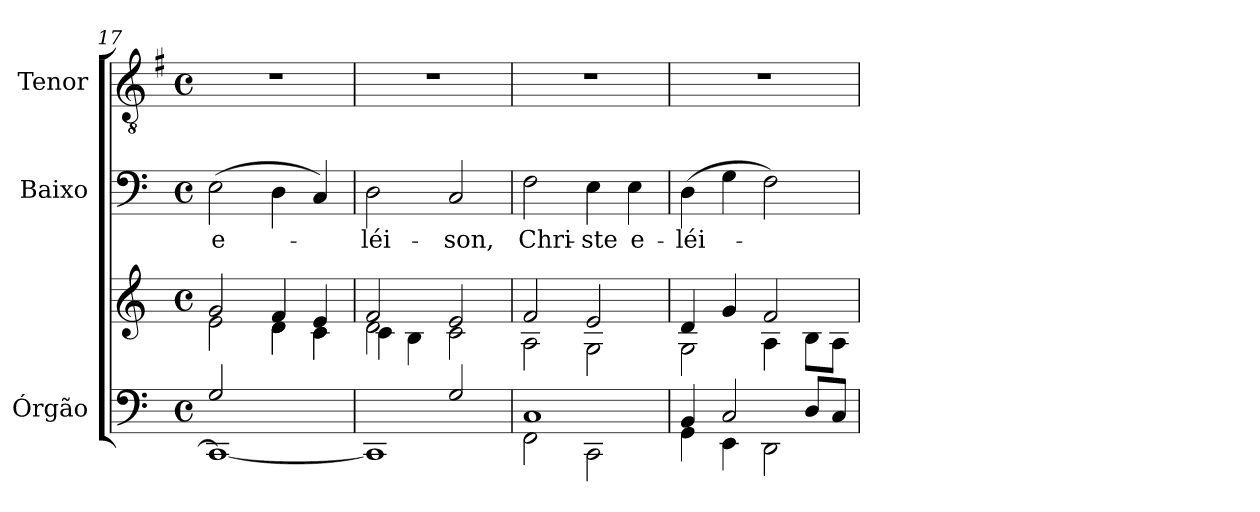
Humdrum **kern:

**kern	**kern	**kern	**text	**kern
*part3	*part3	*part2	*part2	*part1
*staff4	*staff3	*staff2	*staff2	*staff1
*I"Órgão	*	*I"Baixo	*	*I"Tenor
*I'Órg.	*	*	*	*I'Tr.
*clefF4	*clefG2	*clefF4	*	*clefGv2
*	*	*	*	*ITrd4c7
*k[]	*k[]	*k[]	*	*k[]
*C:	*C:	*C:	*	*C:
*M4/4	*M4/4	*M4/4	*	*M4/4
*met(c)	*met(c)	*met(c)	*	*met(c)
=17	=17	=17	=17	=17
*^	*^	*	*	*
*	*	*	*^	*	*	*
!	!	!	!	!	!	!LO:LY:b:color=#000000	!
2Gi/	1CCi_<	2gi/	2ei\	2ryy	(2Ei\	e-	1r
2ryy	.	4fi/	4di\	4di\	4Di\	.	.
.	.	4ei/	4ci\	4ci\	4Ci/)	.	.
=18	=18	=18	=18	=18	=18	=18	=18
!	!	!	!	!	!	!LO:LY:b:color=#000000	!
2ryy	1CCi]	2fi/	2di\	4ci\	2Di\	-léi-	1r
.	.	.	.	4Bi\	.	.	.
!	!	!	!	!	!	!LO:LY:b:color=#000000	!
2Gi/	.	2ei/	2ci\	2ryy	2Ci/	-son,	.
*	*	*	*v	*v	*	*	*
!!LO:PB:g=z
=19	=19	=19	=19	=19	=19	=19
*	*	*	*^	*	*	*
!	!	!	!	!	!	!LO:LY:b:color=#000000	!
*	*	*	*v	*v	*	*	*
1Ci	2FFi\	2fi/	2Ai\	2Fi\	Chri-	1r
!	!	!	!	!	!LO:LY:b:color=#000000	!
.	2CCi\	2ei/	2Gi\	4Ei\	-ste	.
!	!	!	!	!	!LO:LY:b:color=#000000	!
.	.	.	.	4Ei\	e-	.
=20	=20	=20	=20	=20	=20	=20
!	!	!	!	!	!LO:LY:b:color=#000000	!
4BBi/	4GGi\	4di/	2Gi\	(4Di\	-léi-	1r
2Ci/	4EEi\	4gi/	.	4Gi\	.	.
.	2DDi\	2fi/	4Ai\	2Fi\)	.	.
8Di/L	.	.	8Bi\L	.	.	.
8Ci/J	.	.	8Ai\J	.	.	.
*v	*v	*	*	*	*	*
*	*v	*v	*	*	*
=	=	=	=	=
*-	*-	*-	*-	*-
